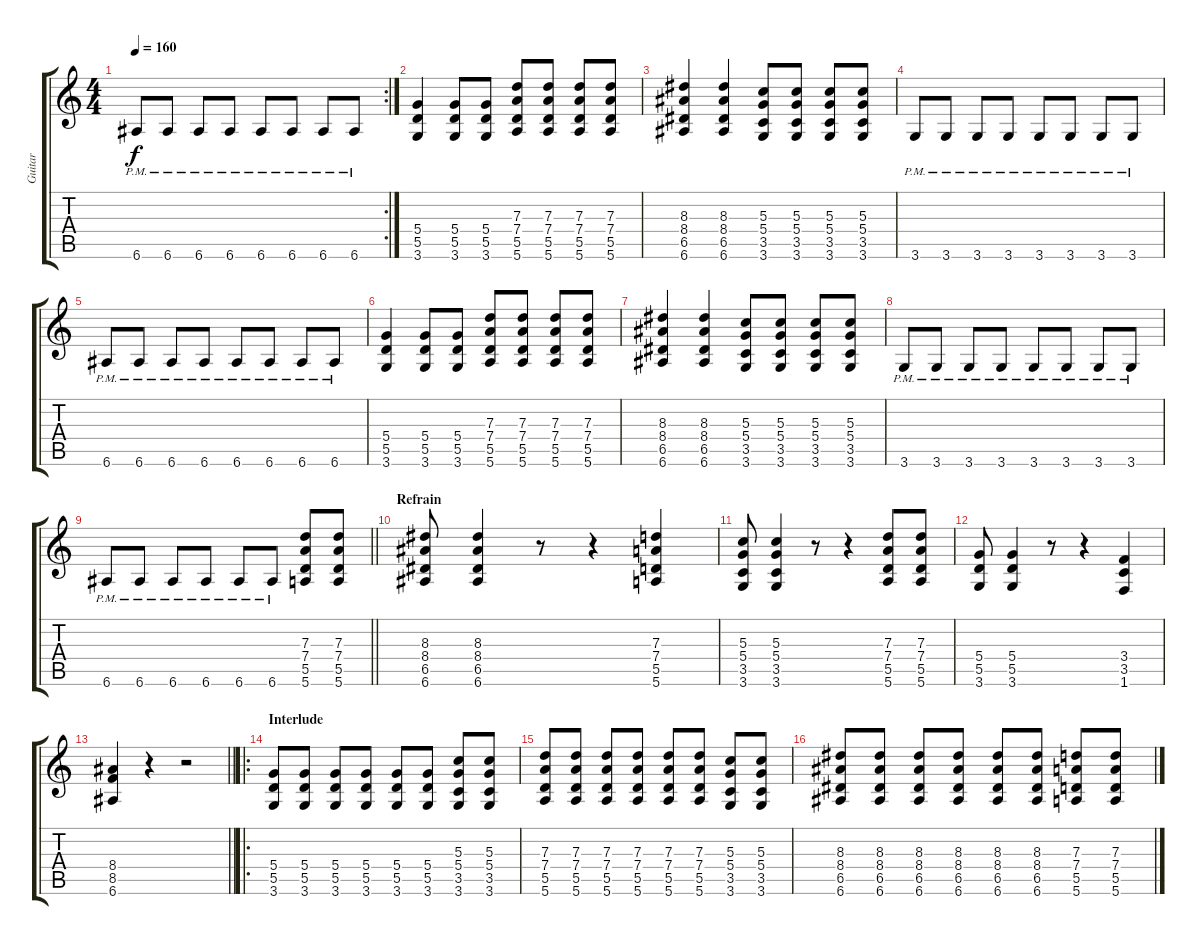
\track ("Guitar" "Guitar") {instrument distortionguitar}
\staff {score tabs}
\tuning (E4 B3 G3 D3 A2 E2) {hide}
\rc 2
\ts (4 4)
\tempo 160
\clef g2
\ks c
6.6{pm}.8{dy f} 6.6{pm}.8 6.6{pm}.8 6.6{pm}.8 6.6{pm}.8 6.6{pm}.8 6.6{pm}.8 6.6{pm}.8 |
(5.4 5.5 3.6).4 (5.4 5.5 3.6).8 (5.4 5.5 3.6).8 (7.3 7.4 5.5 5.6).8 (7.3 7.4 5.5 5.6).8 (7.3 7.4 5.5 5.6).8 (7.3 7.4 5.5 5.6).8 |
(8.3 8.4 6.5 6.6).4 (8.3 8.4 6.5 6.6).4 (5.3 5.4 3.5 3.6).8 (5.3 5.4 3.5 3.6).8 (5.3 5.4 3.5 3.6).8 (5.3 5.4 3.5 3.6).8 |
3.6{pm}.8 3.6{pm}.8 3.6{pm}.8 3.6{pm}.8 3.6{pm}.8 3.6{pm}.8 3.6{pm}.8 3.6{pm}.8 |
6.6{pm}.8 6.6{pm}.8 6.6{pm}.8 6.6{pm}.8 6.6{pm}.8 6.6{pm}.8 6.6{pm}.8 6.6{pm}.8 |
(5.4 5.5 3.6).4 (5.4 5.5 3.6).8 (5.4 5.5 3.6).8 (7.3 7.4 5.5 5.6).8 (7.3 7.4 5.5 5.6).8 (7.3 7.4 5.5 5.6).8 (7.3 7.4 5.5 5.6).8 |
(8.3 8.4 6.5 6.6).4 (8.3 8.4 6.5 6.6).4 (5.3 5.4 3.5 3.6).8 (5.3 5.4 3.5 3.6).8 (5.3 5.4 3.5 3.6).8 (5.3 5.4 3.5 3.6).8 |
3.6{pm}.8 3.6{pm}.8 3.6{pm}.8 3.6{pm}.8 3.6{pm}.8 3.6{pm}.8 3.6{pm}.8 3.6{pm}.8 |
\barLineRight lightlight
6.6{pm}.8 6.6{pm}.8 6.6{pm}.8 6.6{pm}.8 6.6{pm}.8 6.6{pm}.8 (7.3 7.4 5.5 5.6).8 (7.3 7.4 5.5 5.6).8 |
\section ("" "Refrain")
(8.3 8.4 6.5 6.6).8 (8.3 8.4 6.5 6.6).4 r.8 r.4 (7.3 7.4 5.5 5.6).4 |
(5.3 5.4 3.5 3.6).8 (5.3 5.4 3.5 3.6).4 r.8 r.4 (7.3 7.4 5.5 5.6).8 (7.3 7.4 5.5 5.6).8 |
(5.4 5.5 3.6).8 (5.4 5.5 3.6).4 r.8 r.4 (3.4 3.5 1.6).4 |
\barLineRight lightlight
(8.4 8.5 6.6).4 r.4 r.2 |
\ro
\section ("" "Interlude")
(5.4 5.5 3.6).8 (5.4 5.5 3.6).8 (5.4 5.5 3.6).8 (5.4 5.5 3.6).8 (5.4 5.5 3.6).8 (5.4 5.5 3.6).8 (5.3 5.4 3.5 3.6).8 (5.3 5.4 3.5 3.6).8 |
(7.3 7.4 5.5 5.6).8 (7.3 7.4 5.5 5.6).8 (7.3 7.4 5.5 5.6).8 (7.3 7.4 5.5 5.6).8 (7.3 7.4 5.5 5.6).8 (7.3 7.4 5.5 5.6).8 (5.3 5.4 3.5 3.6).8 (5.3 5.4 3.5 3.6).8 |
(8.3 8.4 6.5 6.6).8 (8.3 8.4 6.5 6.6).8 (8.3 8.4 6.5 6.6).8 (8.3 8.4 6.5 6.6).8 (8.3 8.4 6.5 6.6).8 (8.3 8.4 6.5 6.6).8 (7.3 7.4 5.5 5.6).8 (7.3 7.4 5.5 5.6).8
